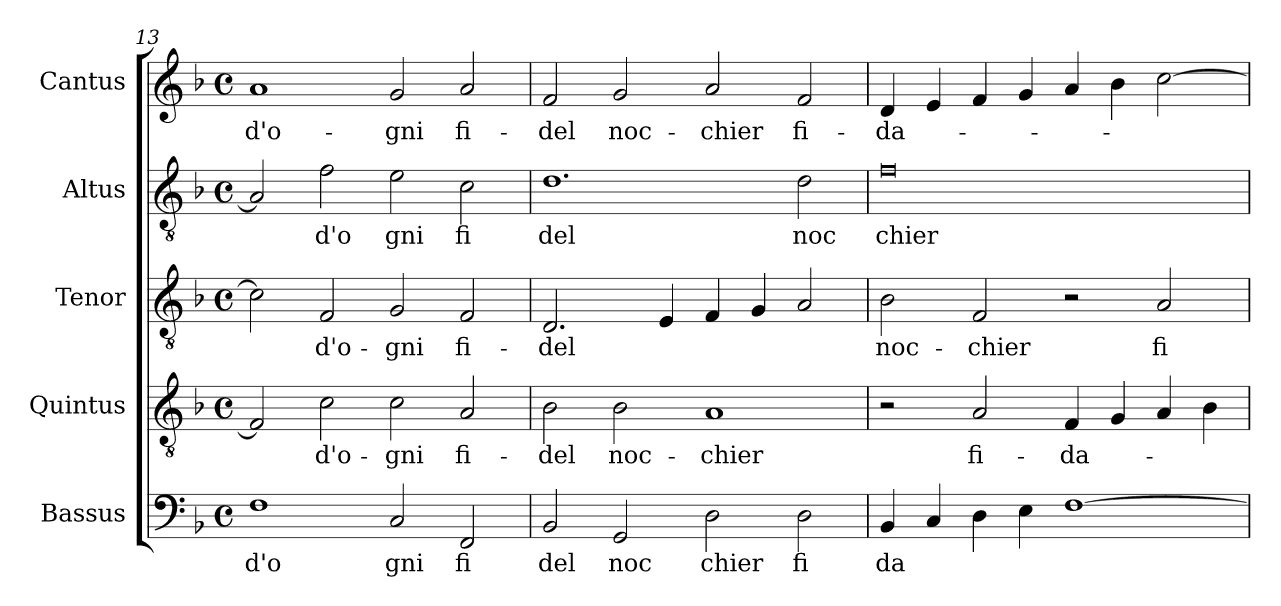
**kern	**text	**kern	**text	**kern	**text	**kern	**text	**kern	**text
*part5	*part5	*part4	*part4	*part3	*part3	*part2	*part2	*part1	*part1
*staff5	*staff5	*staff4	*staff4	*staff3	*staff3	*staff2	*staff2	*staff1	*staff1
*I"Bassus	*	*I"Quintus	*	*I"Tenor	*	*I"Altus	*	*I"Cantus	*
*clefF4	*	*clefGv2	*	*clefGv2	*	*clefGv2	*	*clefG2	*
*k[b-]	*	*k[b-]	*	*k[b-]	*	*k[b-]	*	*k[b-]	*
*F:	*	*F:	*	*F:	*	*F:	*	*F:	*
*M4/4	*	*M4/4	*	*M4/4	*	*M4/4	*	*M4/4	*
*met(c)	*	*met(c)	*	*met(c)	*	*met(c)	*	*met(c)	*
=13	=13	=13	=13	=13	=13	=13	=13	=13	=13
!	!LO:LY:b:cj	!	!	!	!	!	!	!	!LO:LY:b:cj
1F	d'o	2F/]	.	2c\]	.	2A/]	.	1a	d'o-
!	!	!	!LO:LY:b:cj	!	!LO:LY:b:cj	!	!LO:LY:b:cj	!	!
.	.	2c\	d'o-	2F/	d'o-	2f\	d'o	.	.
!	!LO:LY:b:cj	!	!LO:LY:b:cj	!	!LO:LY:b:cj	!	!LO:LY:b:cj	!	!LO:LY:b:cj
2C/	gni	2c\	-gni	2G/	-gni	2e\	gni	2g/	-gni
!	!LO:LY:b:cj	!	!LO:LY:b:cj	!	!LO:LY:b:cj	!	!LO:LY:b:cj	!	!LO:LY:b:cj
2FF/	fi	2A/	fi-	2F/	fi-	2c\	fi	2a/	fi-
=14	=14	=14	=14	=14	=14	=14	=14	=14	=14
!	!LO:LY:b:cj	!	!LO:LY:b:cj	!	!LO:LY:b	!	!LO:LY:b:cj	!	!LO:LY:b:cj
2BB-/	del	2B-\	-del	2.D/	-del	1.d	del	2f/	-del
!	!LO:LY:b:cj	!	!LO:LY:b:cj	!	!	!	!	!	!LO:LY:b:cj
2GG/	noc	2B-\	noc-	.	.	.	.	2g/	noc-
.	.	.	.	4E/	.	.	.	.	.
!	!LO:LY:b:cj	!	!LO:LY:b:cj	!	!	!	!	!	!LO:LY:b:cj
2D\	chier	1A	-chier	4F/	.	.	.	2a/	-chier
.	.	.	.	4G/	.	.	.	.	.
!	!LO:LY:b:cj	!	!	!	!	!	!LO:LY:b:cj	!	!LO:LY:b:cj
2D\	fi	.	.	2A/	.	2d\	noc	2f/	fi-
=15	=15	=15	=15	=15	=15	=15	=15	=15	=15
!	!LO:LY:b	!	!	!	!LO:LY:b:cj	!	!LO:LY:b:cj	!	!LO:LY:b
4BB-/	da	2r	.	2B-\	noc-	0f	chier	4d/	-da-
4C/	.	.	.	.	.	.	.	4e/	.
!	!	!	!LO:LY:b:cj	!	!LO:LY:b:cj	!	!	!	!
4D\	.	2A/	fi-	2F/	-chier	.	.	4f/	.
4E\	.	.	.	.	.	.	.	4g/	.
!	!	!	!LO:LY:b	!	!	!	!	!	!
[<1F	.	4F/	-da-	2r	.	.	.	4a/	.
.	.	4G/	.	.	.	.	.	4b-\	.
!	!	!	!	!	!LO:LY:b:cj	!	!	!	!
.	.	4A/	.	2A/	fi-	.	.	[<2cc\	.
.	.	4B-\	.	.	.	.	.	.	.
=	=	=	=	=	=	=	=	=	=
*-	*-	*-	*-	*-	*-	*-	*-	*-	*-
